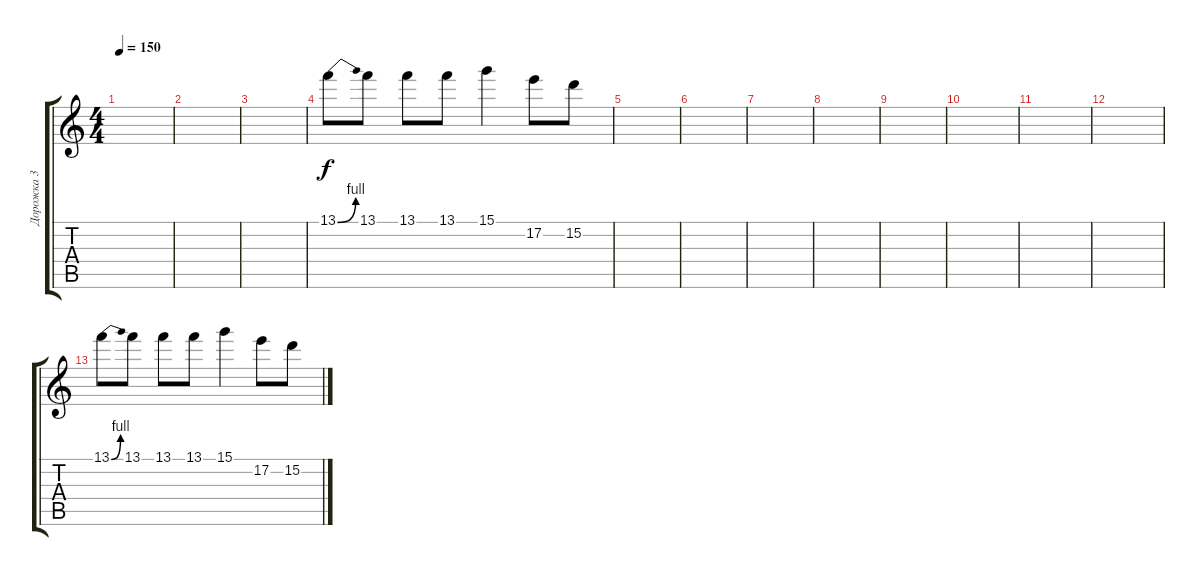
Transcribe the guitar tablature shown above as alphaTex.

\track ("Дорожка 3" "Дорожка 3") {instrument distortionguitar}
\staff {score tabs}
\tuning (E4 B3 G3 D3 A2 E2) {hide}
\ts (4 4)
\tempo 150
\clef g2
\ks c
|
|
|
13.1{be (bend 0 0 60 4)}.8 13.1.8 13.1.8 13.1.8 15.1.4 17.2.8 15.2.8 |
|
|
|
|
|
|
|
|
13.1{be (bend 0 0 60 4)}.8 13.1.8 13.1.8 13.1.8 15.1.4 17.2.8 15.2.8
